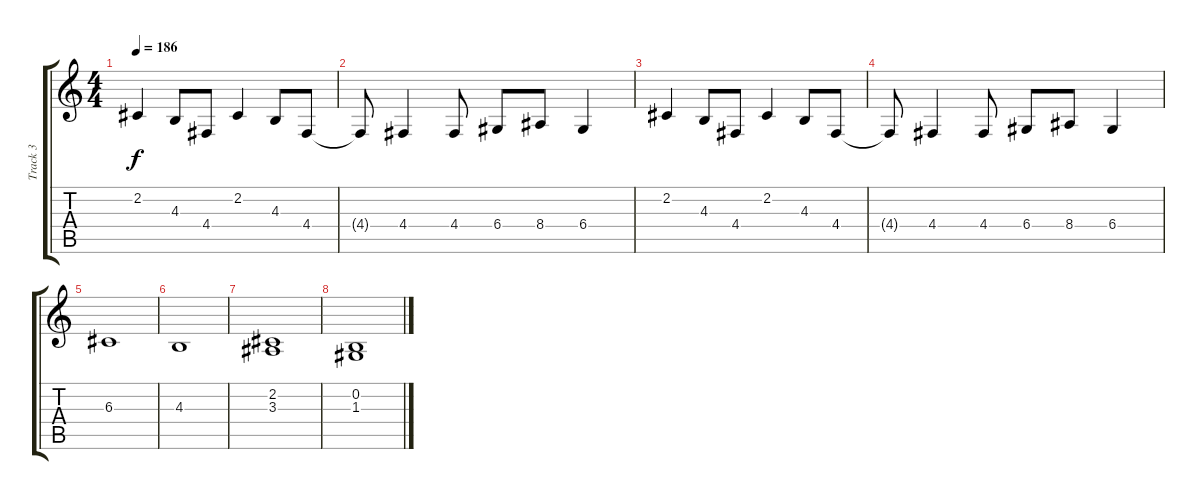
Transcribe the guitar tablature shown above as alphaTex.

\track ("Track 3" "Track 3") {instrument tenorsax}
\staff {score tabs}
\tuning (E4 B3 G3 D3 A2 E2) {hide}
\ts (4 4)
\tempo 186
\clef g2
\ks c
2.2.4{dy f} 4.3.8 4.4.8 2.2.4 4.3.8 4.4.8 |
4.4{t}.8 4.4.4 4.4.8 6.4.8 8.4.8 6.4.4 |
2.2.4 4.3.8 4.4.8 2.2.4 4.3.8 4.4.8 |
4.4{t}.8 4.4.4 4.4.8 6.4.8 8.4.8 6.4.4 |
6.3.1 |
4.3.1 |
(2.2 3.3).1 |
(0.2 1.3).1
